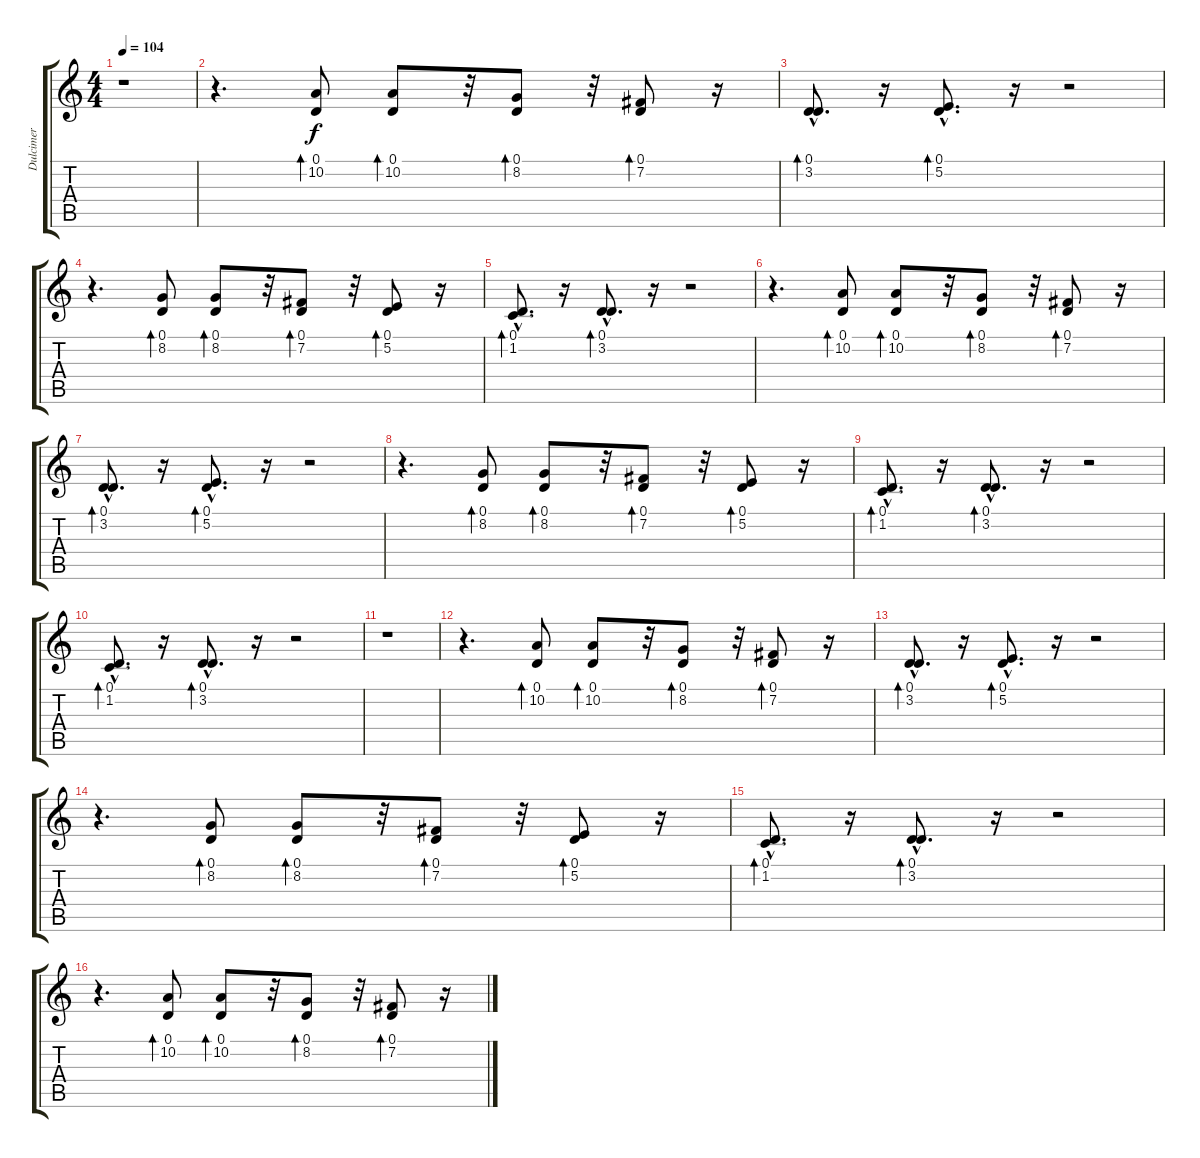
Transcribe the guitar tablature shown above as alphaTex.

\track ("Dulcimer" "Dulcimer") {instrument sitar}
\staff {score tabs}
\tuning (D4 B3 G3 D3 G2 D2) {hide}
\ts (4 4)
\tempo 104
\clef g2
\ks c
r.1{dy f instrument sitar} |
r.4{d} (0.1 10.2).8{bd 120} (0.1 10.2).8{bd 120} r.32 (0.1 8.2).8{bd 120} r.32 (0.1 7.2).8{bd 120} r.16 |
(0.1{hac} 3.2{hac}).8{d bd 120} r.16 (0.1{hac} 5.2{hac}).8{d bd 120} r.16 r.2 |
r.4{d} (0.1 8.2).8{bd 120} (0.1 8.2).8{bd 120} r.32 (0.1 7.2).8{bd 120} r.32 (0.1 5.2).8{bd 120} r.16 |
(0.1{hac} 1.2{hac}).8{d bd 120} r.16 (0.1{hac} 3.2{hac}).8{d bd 120} r.16 r.2 |
r.4{d} (0.1 10.2).8{bd 120} (0.1 10.2).8{bd 120} r.32 (0.1 8.2).8{bd 120} r.32 (0.1 7.2).8{bd 120} r.16 |
(0.1{hac} 3.2{hac}).8{d bd 120} r.16 (0.1{hac} 5.2{hac}).8{d bd 120} r.16 r.2 |
r.4{d} (0.1 8.2).8{bd 120} (0.1 8.2).8{bd 120} r.32 (0.1 7.2).8{bd 120} r.32 (0.1 5.2).8{bd 120} r.16 |
(0.1{hac} 1.2{hac}).8{d bd 120} r.16 (0.1{hac} 3.2{hac}).8{d bd 120} r.16 r.2 |
(0.1{hac} 1.2).8{d bd 120} r.16 (0.1{hac} 3.2{hac}).8{d bd 120} r.16 r.2 |
r.1 |
r.4{d} (0.1 10.2).8{bd 120} (0.1 10.2).8{bd 120} r.32 (0.1 8.2).8{bd 120} r.32 (0.1 7.2).8{bd 120} r.16 |
(0.1{hac} 3.2{hac}).8{d bd 120} r.16 (0.1{hac} 5.2{hac}).8{d bd 120} r.16 r.2 |
r.4{d} (0.1 8.2).8{bd 120} (0.1 8.2).8{bd 120} r.32 (0.1 7.2).8{bd 120} r.32 (0.1 5.2).8{bd 120} r.16 |
(0.1{hac} 1.2{hac}).8{d bd 120} r.16 (0.1{hac} 3.2{hac}).8{d bd 120} r.16 r.2 |
r.4{d} (0.1 10.2).8{bd 120} (0.1 10.2).8{bd 120} r.32 (0.1 8.2).8{bd 120} r.32 (0.1 7.2).8{bd 120} r.16
